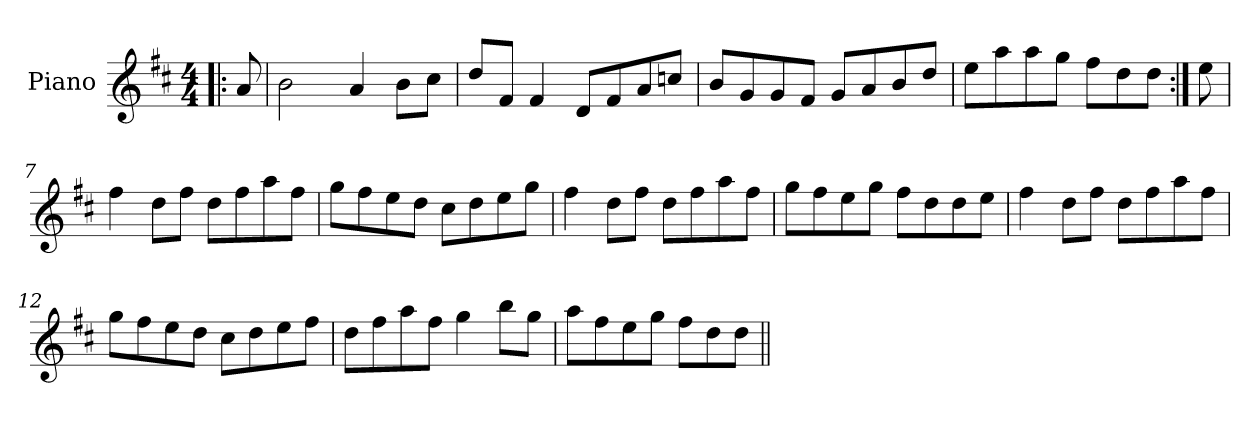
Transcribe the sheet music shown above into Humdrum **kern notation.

**kern
*part1
*staff1
*I"Piano
*I'Pno
*clefG2
*k[f#c#]
*D:
*M4/4
=1!|:
8a/
=2
2b\
4a/
8b\L
8cc#\J
=3
8dd/L
8f#/J
4f#/
8d/L
8f#/
8a/
8ccn/J
=4
8b/L
8g/
8g/
8f#/J
8g/L
8a/
8b/
8dd/J
=5
8ee\L
8aa\
8aa\
8gg\J
8ff#\L
8dd\
8dd\J
=6:|!
8ee\
=7
4ff#\
8dd\L
8ff#\J
8dd\L
8ff#\
8aa\
8ff#\J
=8
8gg\L
8ff#\
8ee\
8dd\J
8cc#\L
8dd\
8ee\
8gg\J
=9
4ff#\
8dd\L
8ff#\J
8dd\L
8ff#\
8aa\
8ff#\J
=10
8gg\L
8ff#\
8ee\
8gg\J
8ff#\L
8dd\
8dd\
8ee\J
=11
4ff#\
8dd\L
8ff#\J
8dd\L
8ff#\
8aa\
8ff#\J
=12
8gg\L
8ff#\
8ee\
8dd\J
8cc#\L
8dd\
8ee\
8ff#\J
=13
8dd\L
8ff#\
8aa\
8ff#\J
4gg\
8bb\L
8gg\J
=14
8aa\L
8ff#\
8ee\
8gg\J
8ff#\L
8dd\
8dd\J
=||
*-
